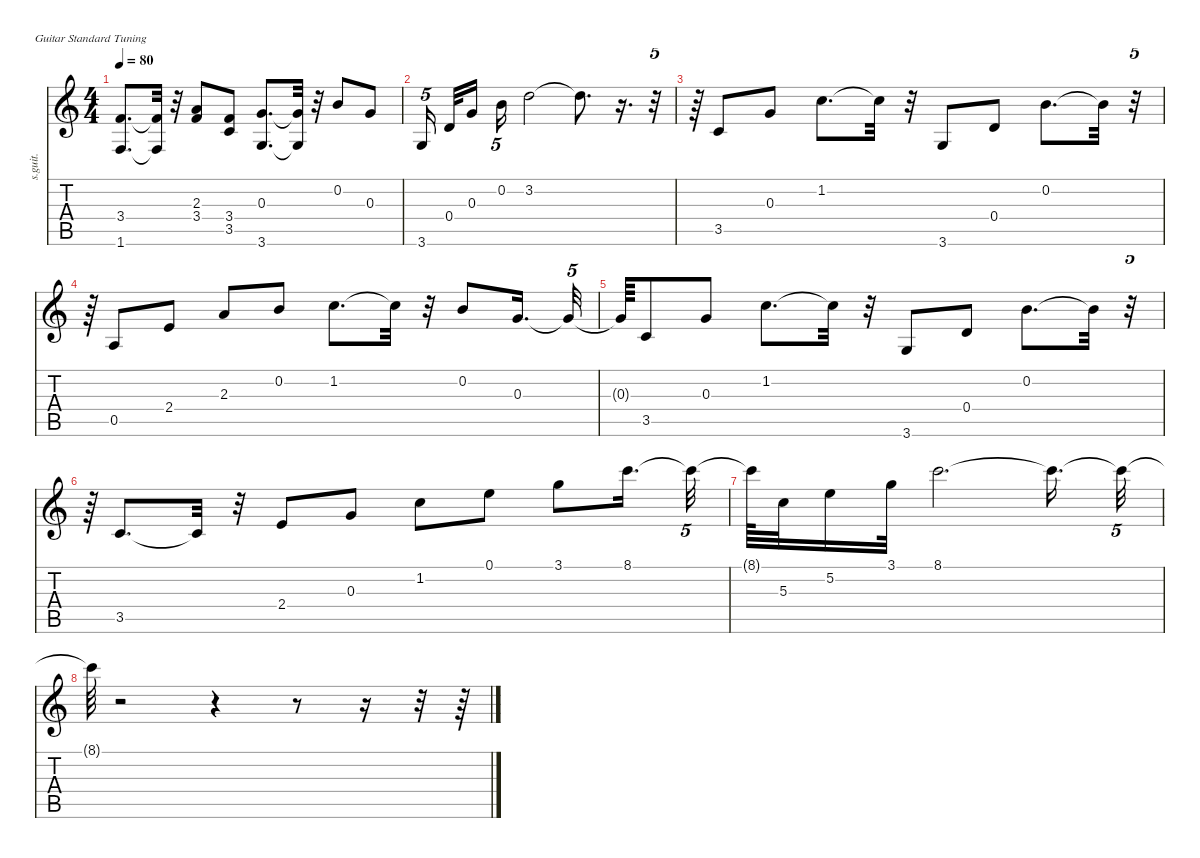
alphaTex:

\defaultSystemsLayout 4
\hideDynamics
\bracketExtendMode nobrackets
\otherSystemsTrackNameOrientation horizontal
\track ("吉他伴声" "s.guit.") {mute instrument acousticguitarsteel}
\staff {score tabs}
\tuning (E4 B3 G3 D3 A2 E2)
\ts (4 4)
\tempo 80
\clef g2
\ks c
(3.4 1.6).8{d dy mf} (3.4{t} 1.6{t}).32{dy f} r.32 (2.3 3.4).8{dy mf} (3.4 3.5).8 (0.3 3.6).8{d} (0.3{t} 3.6{t}).32{dy f} r.32 0.2.8{dy mf} 0.3.8 |
3.6.16{tu (5 4)} 0.4.32 0.3.16 0.2.16{tu (5 4)} 3.2.2 3.2{t}.8{d dy f} r.16{d} r.32{tu (5 4)} |
r.64 3.5.8{dy mf} 0.3.8 1.2.8{d} 1.2{t}.32{dy f} r.32 3.6.8{dy mf} 0.4.8 0.2.8{d} 0.2{t}.32{dy f} r.32{tu (5 4)} |
r.64 0.5.8{dy mf} 2.4.8 2.3.8 0.2.8 1.2.8{d} 1.2{t}.32{dy f} r.32 0.2.8{dy mf} 0.3.16{d} 0.3{t}.32{tu (5 4) dy f} |
0.3{t}.64 3.5.8{dy mf} 0.3.8 1.2.8{d} 1.2{t}.32{dy f} r.32 3.6.8{dy mf} 0.4.8 0.2.8{d} 0.2{t}.32{dy f} r.32{tu (5 4)} |
r.64 3.5.8{d dy mf} 3.5{t}.32{dy f} r.32 2.4.8{dy mf} 0.3.8 1.2.8 0.1.8 3.1.8 8.1.16{d} 8.1{t}.32{tu (5 4) dy f} |
8.1{t}.64 5.3.32{dy mf} 5.2.16 3.1.32 8.1.2{d} 8.1{t}.16{d dy f} 8.1{t}.32{tu (5 4)} |
8.1{t}.64 r.2 r.4 r.8 r.16 r.32 r.64
